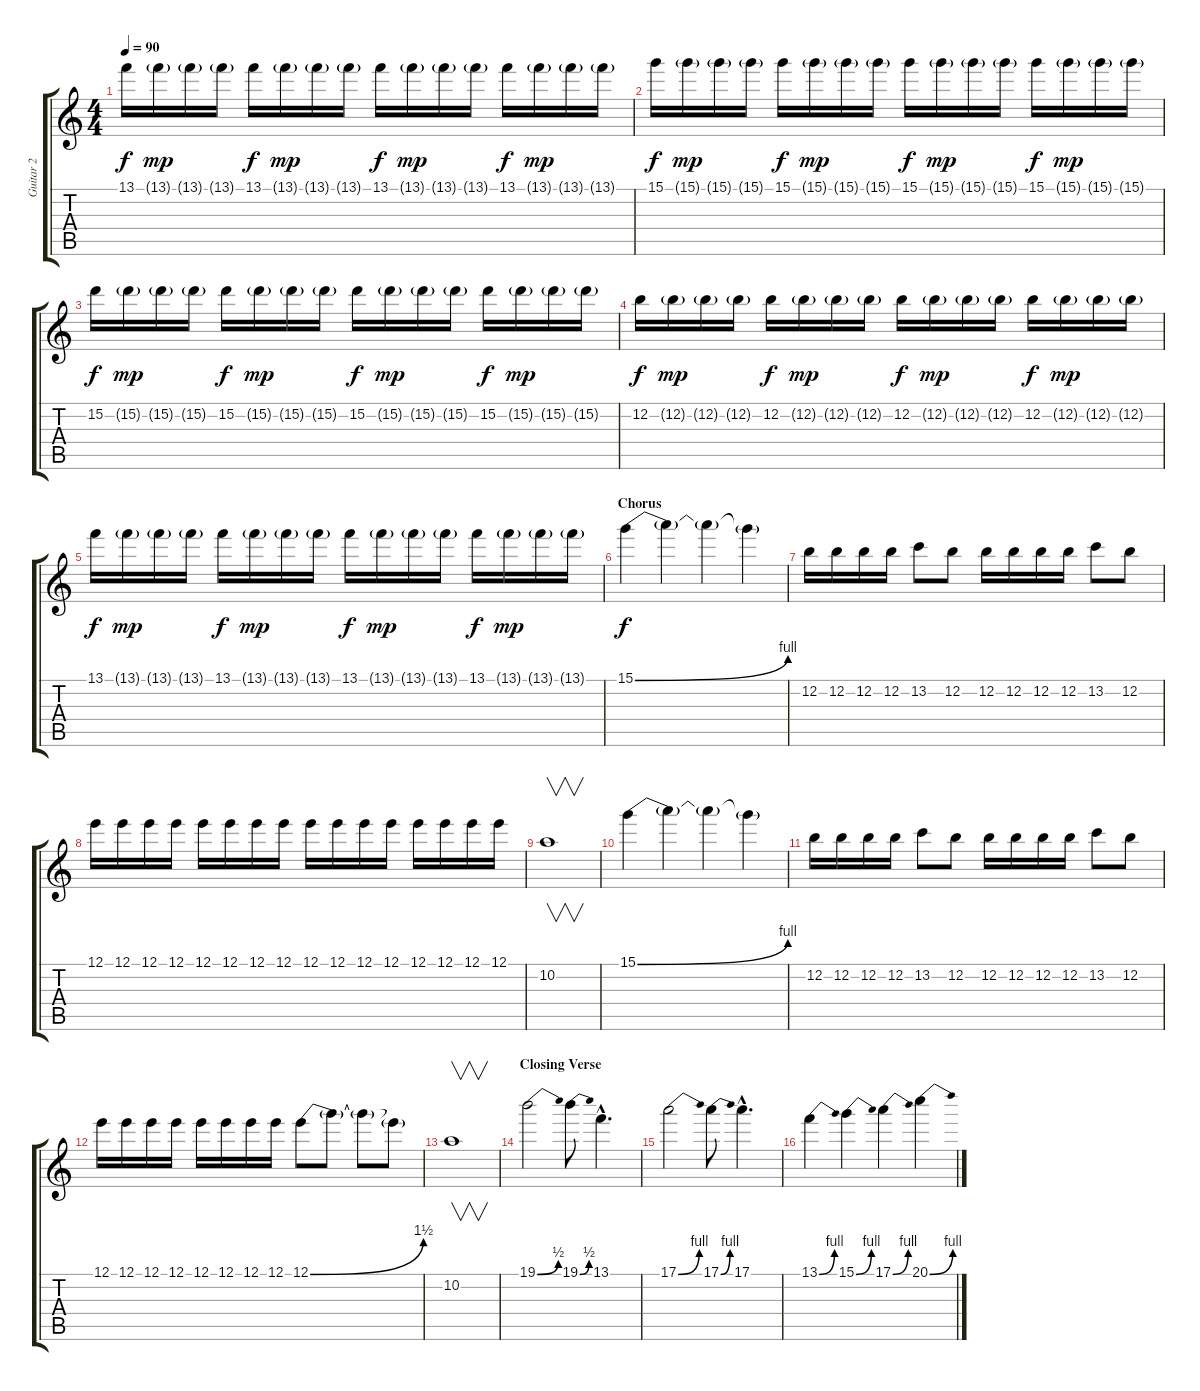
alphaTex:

\track ("Guitar 2" "Guitar 2") {instrument overdrivenguitar}
\staff {score tabs}
\tuning (E4 B3 G3 D3 A2 E2) {hide}
\ts (4 4)
\tempo 90
\clef g2
\ks c
13.1.16{dy f} 13.1{g}.16{dy mp} 13.1{g}.16 13.1{g}.16 13.1.16{dy f} 13.1{g}.16{dy mp} 13.1{g}.16 13.1{g}.16 13.1.16{dy f} 13.1{g}.16{dy mp} 13.1{g}.16 13.1{g}.16 13.1.16{dy f} 13.1{g}.16{dy mp} 13.1{g}.16 13.1{g}.16 |
15.1.16{dy f} 15.1{g}.16{dy mp} 15.1{g}.16 15.1{g}.16 15.1.16{dy f} 15.1{g}.16{dy mp} 15.1{g}.16 15.1{g}.16 15.1.16{dy f} 15.1{g}.16{dy mp} 15.1{g}.16 15.1{g}.16 15.1.16{dy f} 15.1{g}.16{dy mp} 15.1{g}.16 15.1{g}.16 |
15.2.16{dy f} 15.2{g}.16{dy mp} 15.2{g}.16 15.2{g}.16 15.2.16{dy f} 15.2{g}.16{dy mp} 15.2{g}.16 15.2{g}.16 15.2.16{dy f} 15.2{g}.16{dy mp} 15.2{g}.16 15.2{g}.16 15.2.16{dy f} 15.2{g}.16{dy mp} 15.2{g}.16 15.2{g}.16 |
12.2.16{dy f} 12.2{g}.16{dy mp} 12.2{g}.16 12.2{g}.16 12.2.16{dy f} 12.2{g}.16{dy mp} 12.2{g}.16 12.2{g}.16 12.2.16{dy f} 12.2{g}.16{dy mp} 12.2{g}.16 12.2{g}.16 12.2.16{dy f} 12.2{g}.16{dy mp} 12.2{g}.16 12.2{g}.16 |
13.1.16{dy f} 13.1{g}.16{dy mp} 13.1{g}.16 13.1{g}.16 13.1.16{dy f} 13.1{g}.16{dy mp} 13.1{g}.16 13.1{g}.16 13.1.16{dy f} 13.1{g}.16{dy mp} 13.1{g}.16 13.1{g}.16 13.1.16{dy f} 13.1{g}.16{dy mp} 13.1{g}.16 13.1{g}.16 |
\section ("" "Chorus")
15.1{be (bend 0 0 60 4)}.4{dy f} 15.1{t}.4 15.1{t}.4 15.1{t}.4 |
12.2.16 12.2.16 12.2.16 12.2.16 13.2.8 12.2.8 12.2.16 12.2.16 12.2.16 12.2.16 13.2.8 12.2.8 |
12.1.16 12.1.16 12.1.16 12.1.16 12.1.16 12.1.16 12.1.16 12.1.16 12.1.16 12.1.16 12.1.16 12.1.16 12.1.16 12.1.16 12.1.16 12.1.16 |
10.2.1{v} |
15.1{be (bend 0 0 60 4)}.4 15.1{t}.4 15.1{t}.4 15.1{t}.4 |
12.2.16 12.2.16 12.2.16 12.2.16 13.2.8 12.2.8 12.2.16 12.2.16 12.2.16 12.2.16 13.2.8 12.2.8 |
12.1.16 12.1.16 12.1.16 12.1.16 12.1.16 12.1.16 12.1.16 12.1.16 12.1{be (bend 0 0 60 6)}.8 12.1{t}.8 12.1{t}.8 12.1{t}.8 |
10.2.1{v} |
\section ("" "Closing Verse")
19.1{be (bend 0 0 60 2)}.2 19.1{be (bend 0 0 60 2)}.8 13.1{hac}.4{d} |
17.1{be (bend 0 0 60 4)}.2 17.1{be (bend 0 0 60 4)}.8 17.1{hac}.4{d} |
13.1{be (bend 0 0 60 4)}.4 15.1{be (bend 0 0 60 4)}.4 17.1{be (bend 0 0 60 4)}.4 20.1{be (bend 0 0 60 4)}.4
